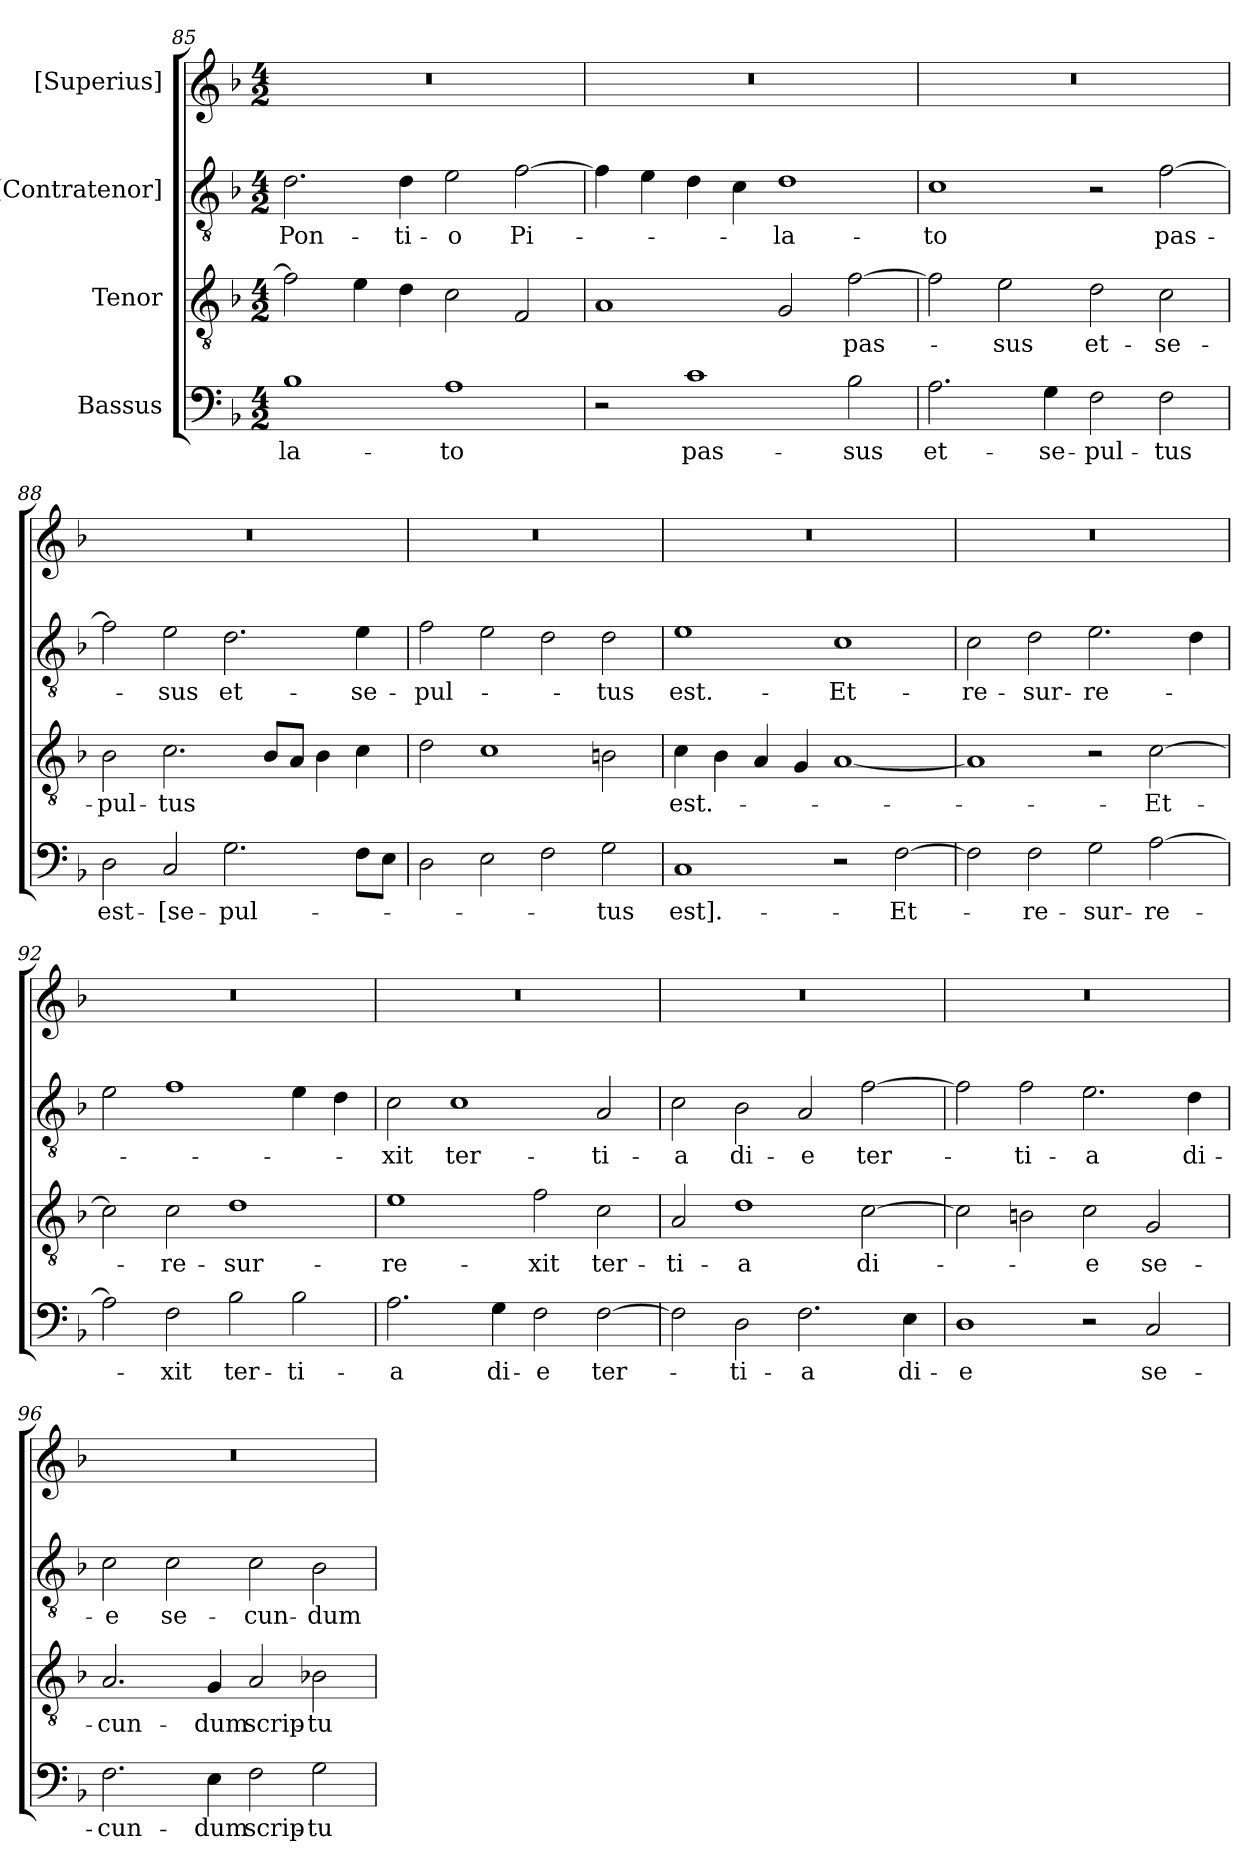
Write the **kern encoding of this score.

**kern	**text	**kern	**text	**kern	**text	**kern
*part4	*part4	*part3	*part3	*part2	*part2	*part1
*staff4	*staff4	*staff3	*staff3	*staff2	*staff2	*staff1
*I"Bassus	*	*I"Tenor	*	*I"[Contratenor]	*	*I"[Superius]
*clefF4	*	*clefGv2	*	*clefGv2	*	*clefG2
*k[b-]	*	*k[b-]	*	*k[b-]	*	*k[b-]
*M4/2	*	*M4/2	*	*M4/2	*	*M4/2
=85	=85	=85	=85	=85	=85	=85
1B-\	-la-	2f\]	.	2.d\	Pon-	0r
.	.	4e\	.	.	.	.
.	.	4d\	.	4d\	-ti-	.
1A\	-to	2c\	.	2e\	-o	.
.	.	2F/	.	[2f\	Pi-	.
=86	=86	=86	=86	=86	=86	=86
2r	.	1A/	.	4f\]	.	0r
.	.	.	.	4e\	.	.
1c\	pas-	.	.	4d\	.	.
.	.	.	.	4c\	.	.
.	.	2G/	.	1d\	-la-	.
2B-\	-sus	[2f\	pas-	.	.	.
=87	=87	=87	=87	=87	=87	=87
2.A\	et-	2f\]	.	1c\	-to	0r
.	.	2e\	-sus	.	.	.
4G\	se-	.	.	.	.	.
2F\	-pul-	2d\	et-	2r	.	.
2F\	-tus	2c\	se-	[2f\	pas-	.
=88	=88	=88	=88	=88	=88	=88
2D\	est-	2B-\	-pul-	2f\]	.	0r
2C/	[se-	2.c\	-tus	2e\	-sus	.
2.G\	-pul-	.	.	2.d\	et-	.
.	.	8B-/L	.	.	.	.
.	.	8A/J	.	.	.	.
.	.	4B-\	.	.	.	.
8F\L	.	4c\	.	4e\	se-	.
8E\J	.	.	.	.	.	.
=89	=89	=89	=89	=89	=89	=89
2D\	.	2d\	.	2f\	-pul-	0r
2E\	.	1c\	.	2e\	.	.
2F\	.	.	.	2d\	.	.
2G\	-tus	2Bn\	.	2d\	-tus	.
=90	=90	=90	=90	=90	=90	=90
1C/	est].-	4c\	est.-	1e\	est.-	0r
.	.	4B-\	.	.	.	.
.	.	4A/	.	.	.	.
.	.	4G/	.	.	.	.
2r	.	[1A/	.	1c\	Et-	.
[2F\	Et-	.	.	.	.	.
=91	=91	=91	=91	=91	=91	=91
2F\]	.	1A/]	.	2c\	re-	0r
2F\	re-	.	.	2d\	-sur-	.
2G\	-sur-	2r	.	2.e\	-re-	.
[2A\	-re-	[2c\	Et-	.	.	.
.	.	.	.	4d\	.	.
=92	=92	=92	=92	=92	=92	=92
2A\]	.	2c\]	.	2e\	.	0r
2F\	-xit	2c\	re-	1f\	.	.
2B-\	ter-	1d\	-sur-	.	.	.
2B-\	-ti-	.	.	4e\	.	.
.	.	.	.	4d\	.	.
=93	=93	=93	=93	=93	=93	=93
2.A\	-a	1e\	-re-	2c\	-xit	0r
.	.	.	.	1c\	ter-	.
4G\	di-	.	.	.	.	.
2F\	-e	2f\	-xit	.	.	.
[2F\	ter-	2c\	ter-	2A/	-ti-	.
=94	=94	=94	=94	=94	=94	=94
2F\]	.	2A/	-ti-	2c\	-a	0r
2D\	-ti-	1d\	-a	2B-\	di-	.
2.F\	-a	.	.	2A/	-e	.
.	.	[2c\	di-	[2f\	ter-	.
4E\	di-	.	.	.	.	.
=95	=95	=95	=95	=95	=95	=95
1D\	-e	2c\]	.	2f\]	.	0r
.	.	2Bn\	.	2f\	-ti-	.
2r	.	2c\	-e	2.e\	-a	.
2C/	se-	2G/	se-	.	.	.
.	.	.	.	4d\	di-	.
=96	=96	=96	=96	=96	=96	=96
2.F\	-cun-	2.A/	-cun-	2c\	-e	0r
.	.	.	.	2c\	se-	.
4E\	-dum	4G/	-dum	.	.	.
2F\	scrip-	2A/	scrip-	2c\	-cun-	.
2G\	-tu-	2B-X\	-tu-	2B-\	-dum	.
=	=	=	=	=	=	=
*-	*-	*-	*-	*-	*-	*-
